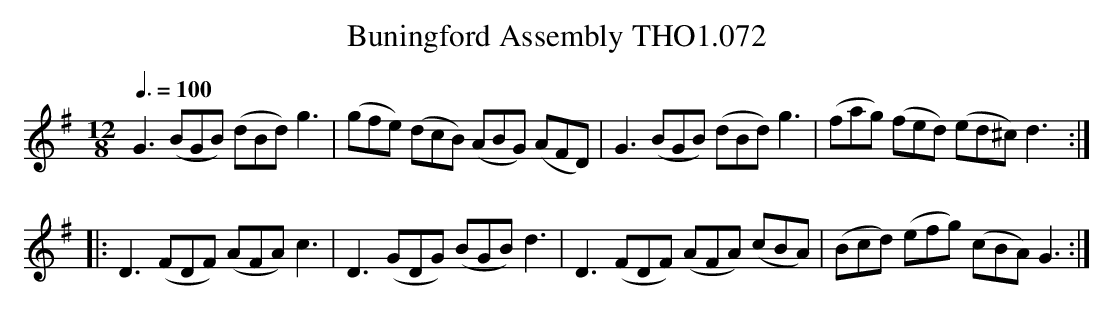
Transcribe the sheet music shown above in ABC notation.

X:1
T:Buningford Assembly THO1.072
M:12/8
L:1/8
Q:3/8=100
K:G
G3 (BGB) (dBd) g3|(gfe) (dcB) (ABG) (AFD)|\
G3 (BGB) (dBd) g3|(fag) (fed) (ed^c) d3:|
|:D3 (FDF) (AFA) c3|D3 (GDG) (BGB) d3|\
D3 (FDF) (AFA) (cBA)|(Bcd) (efg) (cBA) G3:|
